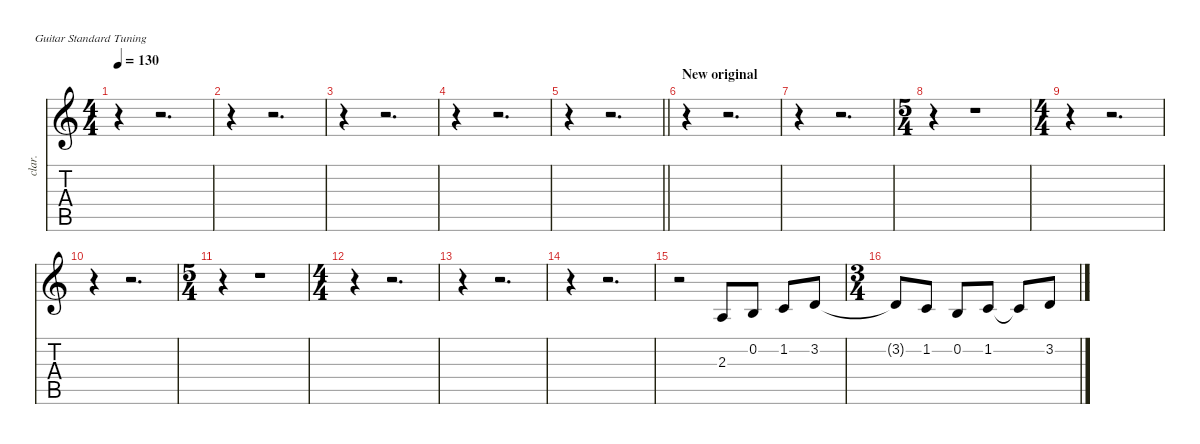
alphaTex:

\defaultSystemsLayout 4
\hideDynamics
\bracketExtendMode nobrackets
\track ("Chant" "clar.") {mute instrument clarinet}
\staff {score tabs}
\tuning (E4 B3 G3 D3 A2 E2)
\ts (4 4)
\tempo 130
\clef g2
\ks c
r.4{dy f beam Down} r.2{d beam Down} |
r.4{beam Down} r.2{d beam Down} |
r.4{beam Down} r.2{d beam Down} |
r.4{beam Down} r.2{d beam Down} |
\barLineRight lightlight
r.4{beam Down} r.2{d beam Down} |
\section ("" "New original")
r.4{beam Down} r.2{d beam Down} |
r.4{beam Down} r.2{d beam Down} |
\ts (5 4)
\beaming (8 2 2 2 4)
r.4{beam Down} r.1{beam Down} |
\ts (4 4)
\beaming (8 2 2 2 2)
r.4{beam Down} r.2{d beam Down} |
r.4{beam Down} r.2{d beam Down} |
\ts (5 4)
\beaming (8 2 2 2 4)
r.4{beam Down} r.1{beam Down} |
\ts (4 4)
\beaming (8 2 2 2 2)
r.4{beam Down} r.2{d beam Down} |
r.4{beam Down} r.2{d beam Down} |
r.4{beam Down} r.2{d beam Down} |
r.2{beam Down} 2.3.8{beam Up} 0.2.8{beam Up} 1.2.8{beam Up} 3.2.8{beam Up} |
\ts (3 4)
\beaming (8 2 2 2)
3.2{t}.8{beam Up} 1.2.8{beam Up} 0.2.8{beam Up} 1.2.8{beam Up} 1.2{t}.8{beam Up} 3.2.8{beam Up}
